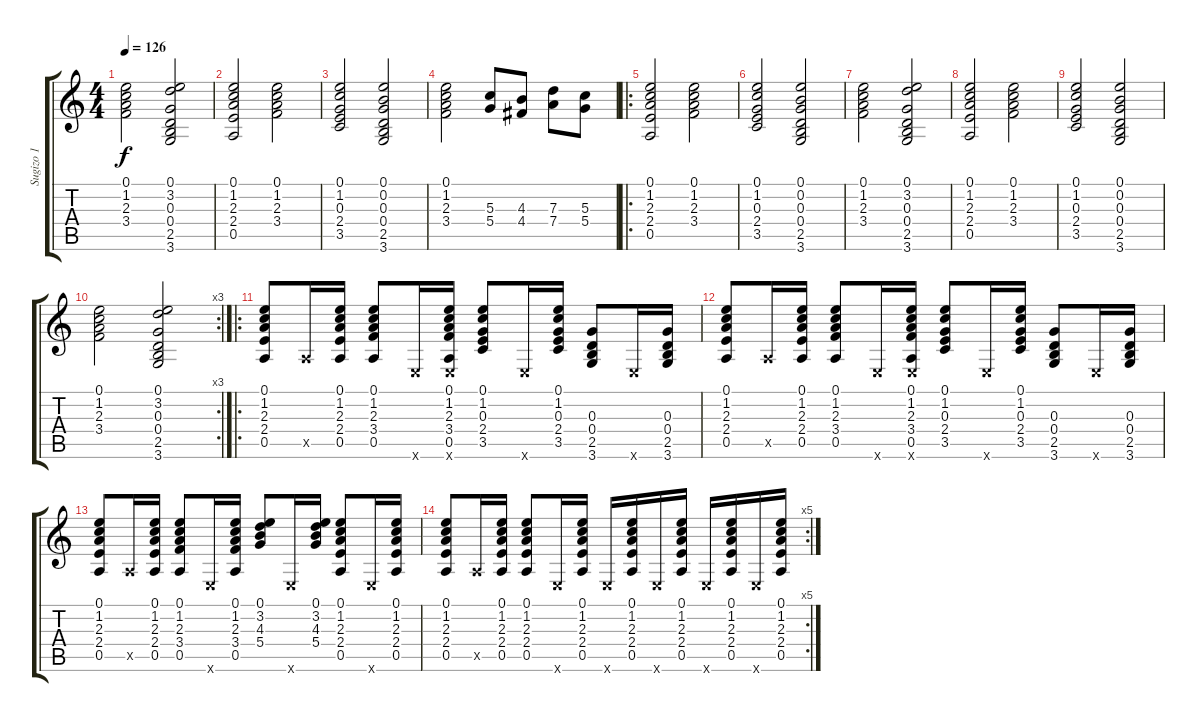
\track ("Sugizo 1" "Sugizo 1") {instrument distortionguitar}
\staff {score tabs}
\tuning (E4 B3 G3 D3 A2 E2) {hide}
\ts (4 4)
\tempo 126
\clef g2
\ks c
(0.1 1.2 2.3 3.4).2{dy f} (0.1 3.2 0.3 0.4 2.5 3.6).2 |
(0.1 1.2 2.3 2.4 0.5).2 (0.1 1.2 2.3 3.4).2 |
(0.1 1.2 0.3 2.4 3.5).2 (0.1 0.2 0.3 0.4 2.5 3.6).2 |
(0.1 1.2 2.3 3.4).2 (5.3 5.4).8 (4.3 4.4).8 (7.3 7.4).8 (5.3 5.4).8 |
\ro
(0.1 1.2 2.3 2.4 0.5).2 (0.1 1.2 2.3 3.4).2 |
(0.1 1.2 0.3 2.4 3.5).2 (0.1 0.2 0.3 0.4 2.5 3.6).2 |
(0.1 1.2 2.3 3.4).2 (0.1 3.2 0.3 0.4 2.5 3.6).2 |
(0.1 1.2 2.3 2.4 0.5).2 (0.1 1.2 2.3 3.4).2 |
(0.1 1.2 0.3 2.4 3.5).2 (0.1 0.2 0.3 0.4 2.5 3.6).2 |
\rc 3
(0.1 1.2 2.3 3.4).2 (0.1 3.2 0.3 0.4 2.5 3.6).2 |
\ro
(0.1 1.2 2.3 2.4 0.5).8 0.5{x}.16 (0.1 1.2 2.3 2.4 0.5).16 (0.1 1.2 2.3 3.4 0.5).8 0.6{x}.16 (0.1 1.2 2.3 3.4 0.5 0.6{x}).16 (0.1 1.2 0.3 2.4 3.5).8 0.6{x}.16 (0.1 1.2 0.3 2.4 3.5).16 (0.3 0.4 2.5 3.6).8 0.6{x}.16 (0.3 0.4 2.5 3.6).16 |
(0.1 1.2 2.3 2.4 0.5).8 0.5{x}.16 (0.1 1.2 2.3 2.4 0.5).16 (0.1 1.2 2.3 3.4 0.5).8 0.6{x}.16 (0.1 1.2 2.3 3.4 0.5 0.6{x}).16 (0.1 1.2 0.3 2.4 3.5).8 0.6{x}.16 (0.1 1.2 0.3 2.4 3.5).16 (0.3 0.4 2.5 3.6).8 0.6{x}.16 (0.3 0.4 2.5 3.6).16 |
(0.1 1.2 2.3 2.4 0.5).8 0.5{x}.16 (0.1 1.2 2.3 2.4 0.5).16 (0.1 1.2 2.3 3.4 0.5).8 0.6{x}.16 (0.1 1.2 2.3 3.4 0.5).16 (0.1 3.2 4.3 5.4).8 0.6{x}.16 (0.1 3.2 4.3 5.4).16 (0.1 1.2 2.3 2.4 0.5).8 0.6{x}.16 (0.1 1.2 2.3 2.4 0.5).16 |
\rc 5
(0.1 1.2 2.3 2.4 0.5).8 0.5{x}.16 (0.1 1.2 2.3 2.4 0.5).16 (0.1 1.2 2.3 2.4 0.5).8 0.6{x}.16 (0.1 1.2 2.3 2.4 0.5).16 0.6{x}.16 (0.1 1.2 2.3 2.4 0.5).16 0.6{x}.16 (0.1 1.2 2.3 2.4 0.5).16 0.6{x}.16 (0.1 1.2 2.3 2.4 0.5).16 0.6{x}.16 (0.1 1.2 2.3 2.4 0.5).16
